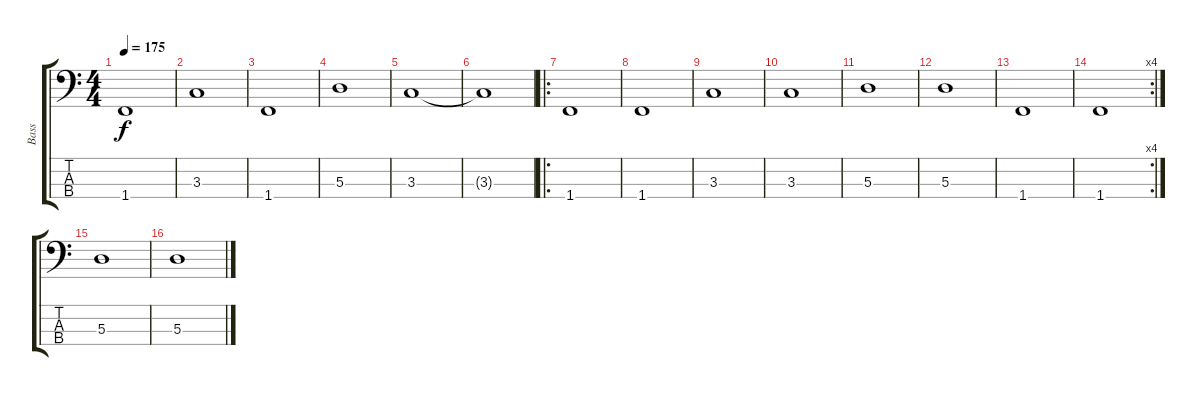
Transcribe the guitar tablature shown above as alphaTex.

\track ("Bass" "Bass") {instrument electricbassfinger}
\staff {score tabs}
\tuning (G2 D2 A1 E1) {hide}
\ts (4 4)
\tempo 175
\clef f4
\ks c
1.4.1{dy f} |
3.3.1 |
1.4.1 |
5.3.1 |
3.3.1 |
3.3{t}.1 |
\ro
1.4.1 |
1.4.1 |
3.3.1 |
3.3.1 |
5.3.1 |
5.3.1 |
1.4.1 |
\rc 4
1.4.1 |
5.3.1 |
5.3.1
